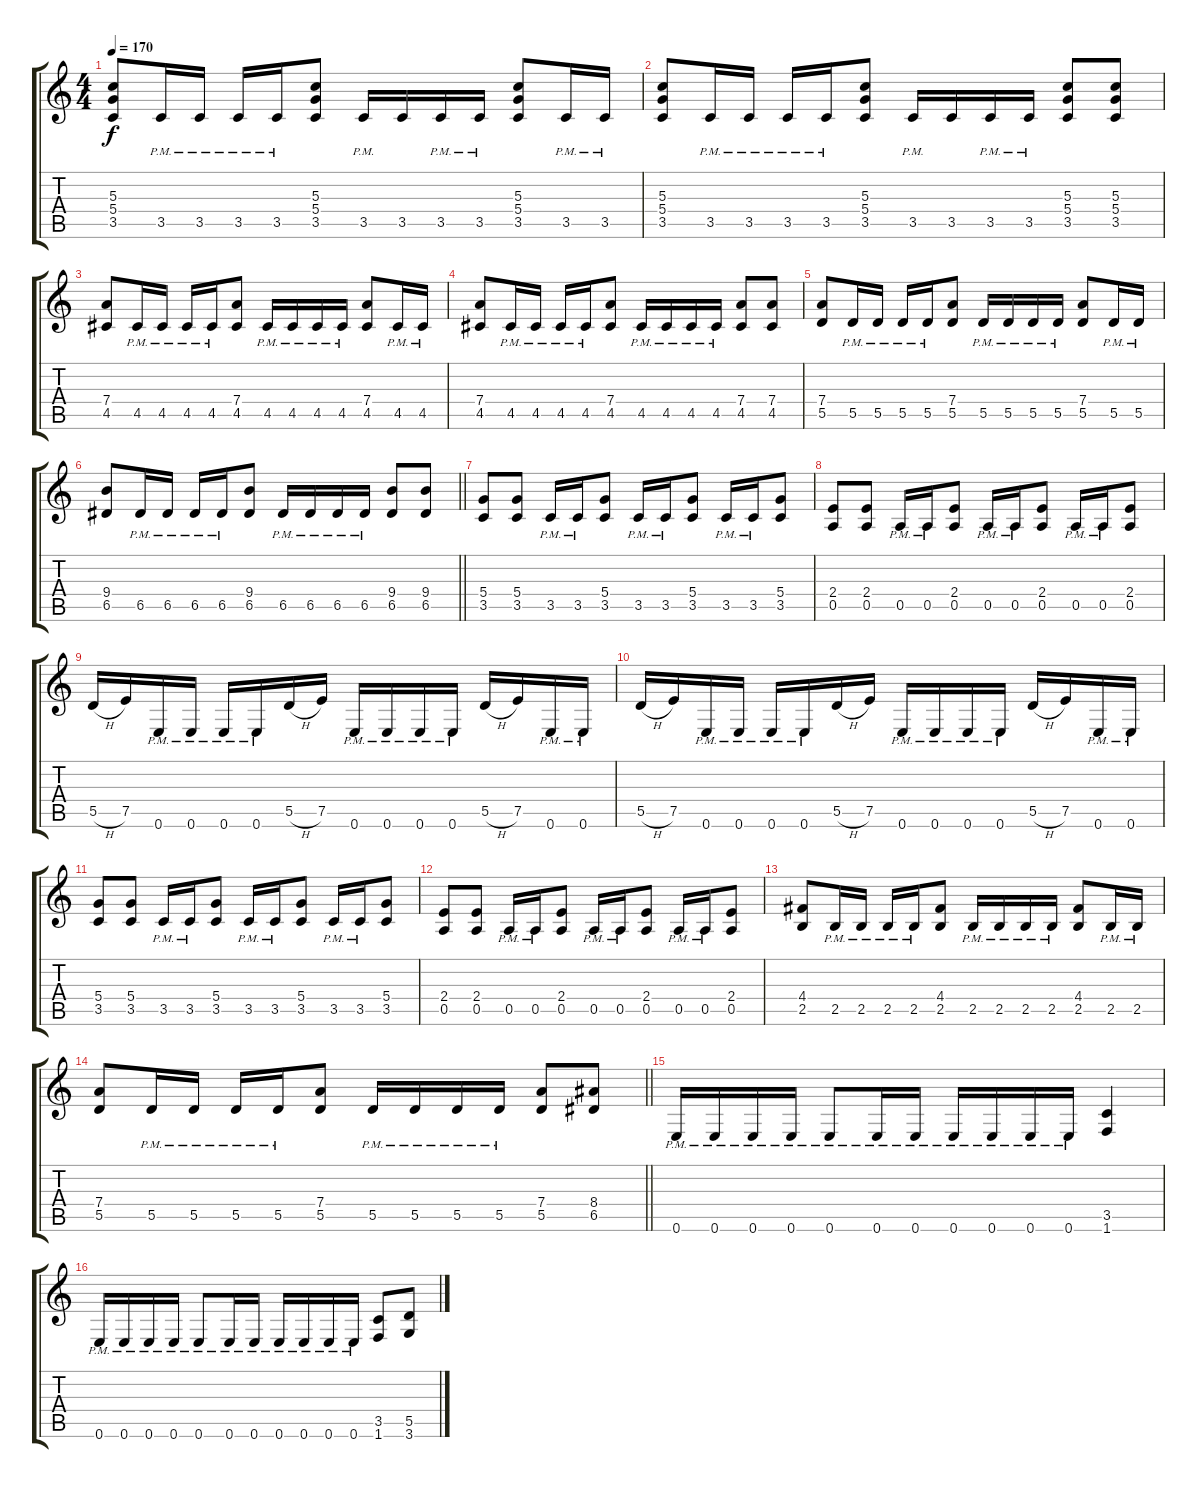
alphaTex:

\track "" {instrument distortionguitar}
\staff {score tabs}
\tuning (E4 B3 G3 D3 A2 E2) {hide}
\ts (4 4)
\tempo 170
\clef g2
\ks c
(5.3 5.4 3.5).8{dy f} 3.5{pm}.16 3.5{pm}.16 3.5{pm}.16 3.5{pm}.16 (5.3 5.4 3.5).8 3.5{pm}.16 3.5.16 3.5{pm}.16 3.5{pm}.16 (5.3 5.4 3.5).8 3.5{pm}.16 3.5{pm}.16 |
(5.3 5.4 3.5).8 3.5{pm}.16 3.5{pm}.16 3.5{pm}.16 3.5{pm}.16 (5.3 5.4 3.5).8 3.5{pm}.16 3.5.16 3.5{pm}.16 3.5{pm}.16 (5.3 5.4 3.5).8 (5.3 5.4 3.5).8 |
(7.4 4.5).8 4.5{pm}.16 4.5{pm}.16 4.5{pm}.16 4.5{pm}.16 (7.4 4.5).8 4.5{pm}.16 4.5{pm}.16 4.5{pm}.16 4.5{pm}.16 (7.4 4.5).8 4.5{pm}.16 4.5{pm}.16 |
(7.4 4.5).8 4.5{pm}.16 4.5{pm}.16 4.5{pm}.16 4.5{pm}.16 (7.4 4.5).8 4.5{pm}.16 4.5{pm}.16 4.5{pm}.16 4.5{pm}.16 (7.4 4.5).8 (7.4 4.5).8 |
(7.4 5.5).8 5.5{pm}.16 5.5{pm}.16 5.5{pm}.16 5.5{pm}.16 (7.4 5.5).8 5.5{pm}.16 5.5{pm}.16 5.5{pm}.16 5.5{pm}.16 (7.4 5.5).8 5.5{pm}.16 5.5{pm}.16 |
\barLineRight lightlight
(9.4 6.5).8 6.5{pm}.16 6.5{pm}.16 6.5{pm}.16 6.5{pm}.16 (9.4 6.5).8 6.5{pm}.16 6.5{pm}.16 6.5{pm}.16 6.5{pm}.16 (9.4 6.5).8 (9.4 6.5).8 |
(5.4 3.5).8 (5.4 3.5).8 3.5{pm}.16 3.5{pm}.16 (5.4 3.5).8 3.5{pm}.16 3.5{pm}.16 (5.4 3.5).8 3.5{pm}.16 3.5{pm}.16 (5.4 3.5).8 |
(2.4 0.5).8 (2.4 0.5).8 0.5{pm}.16 0.5{pm}.16 (2.4 0.5).8 0.5{pm}.16 0.5{pm}.16 (2.4 0.5).8 0.5{pm}.16 0.5{pm}.16 (2.4 0.5).8 |
5.5{h}.16 7.5.16 0.6{pm}.16 0.6{pm}.16 0.6{pm}.16 0.6{pm}.16 5.5{h}.16 7.5.16 0.6{pm}.16 0.6{pm}.16 0.6{pm}.16 0.6{pm}.16 5.5{h}.16 7.5.16 0.6{pm}.16 0.6{pm}.16 |
5.5{h}.16 7.5.16 0.6{pm}.16 0.6{pm}.16 0.6{pm}.16 0.6{pm}.16 5.5{h}.16 7.5.16 0.6{pm}.16 0.6{pm}.16 0.6{pm}.16 0.6{pm}.16 5.5{h}.16 7.5.16 0.6{pm}.16 0.6{pm}.16 |
(5.4 3.5).8 (5.4 3.5).8 3.5{pm}.16 3.5{pm}.16 (5.4 3.5).8 3.5{pm}.16 3.5{pm}.16 (5.4 3.5).8 3.5{pm}.16 3.5{pm}.16 (5.4 3.5).8 |
(2.4 0.5).8 (2.4 0.5).8 0.5{pm}.16 0.5{pm}.16 (2.4 0.5).8 0.5{pm}.16 0.5{pm}.16 (2.4 0.5).8 0.5{pm}.16 0.5{pm}.16 (2.4 0.5).8 |
(4.4 2.5).8 2.5{pm}.16 2.5{pm}.16 2.5{pm}.16 2.5{pm}.16 (4.4 2.5).8 2.5{pm}.16 2.5{pm}.16 2.5{pm}.16 2.5{pm}.16 (4.4 2.5).8 2.5{pm}.16 2.5{pm}.16 |
\barLineRight lightlight
(7.4 5.5).8 5.5{pm}.16 5.5{pm}.16 5.5{pm}.16 5.5{pm}.16 (7.4 5.5).8 5.5{pm}.16 5.5{pm}.16 5.5{pm}.16 5.5{pm}.16 (7.4 5.5).8 (8.4 6.5).8 |
0.6{pm}.16 0.6{pm}.16 0.6{pm}.16 0.6{pm}.16 0.6{pm}.8 0.6{pm}.16 0.6{pm}.16 0.6{pm}.16 0.6{pm}.16 0.6{pm}.16 0.6{pm}.16 (3.5 1.6).4 |
0.6{pm}.16 0.6{pm}.16 0.6{pm}.16 0.6{pm}.16 0.6{pm}.8 0.6{pm}.16 0.6{pm}.16 0.6{pm}.16 0.6{pm}.16 0.6{pm}.16 0.6{pm}.16 (3.5 1.6).8 (5.5 3.6).8
